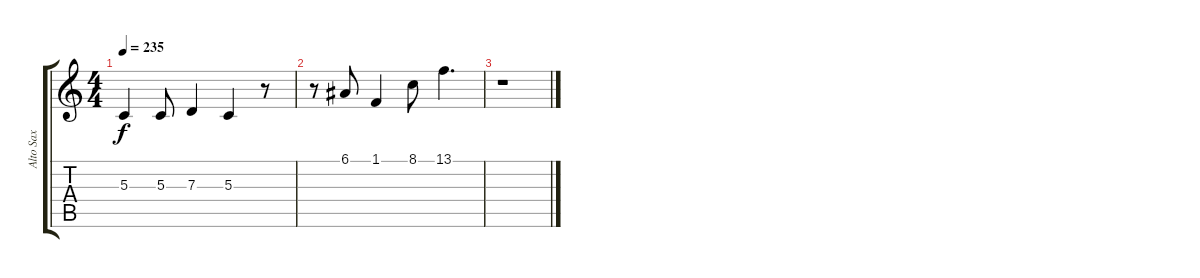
\track ("Alto Sax" "Alto Sax") {instrument altosax}
\staff {score tabs}
\tuning (E4 B3 G3 D3 A2 E2) {hide}
\ts (4 4)
\tempo 235
\clef g2
\ks c
5.3.4{dy f} 5.3.8 7.3.4 5.3.4 r.8 |
r.8 6.1.8 1.1.4 8.1.8 13.1.4{d} |
r.1
